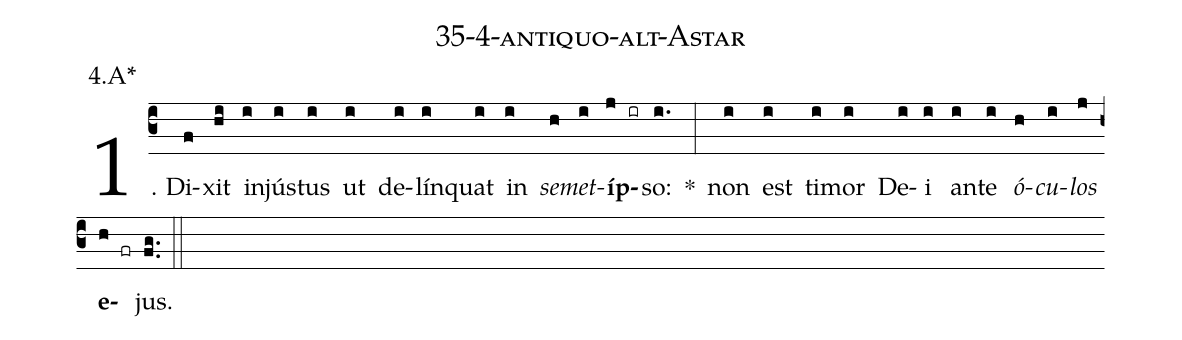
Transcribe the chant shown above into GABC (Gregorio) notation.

name: 35-4-antiquo-alt-Astar;
annotation: 4.A*;
%%
(c3)1. Di(f)xit(hi) in(i)jús(i)tus(i) ut(i) de(i)lín(i)quat(i) in(i) <i>se</i>(h)<i>met</i>(i)<b>íp</b>(j ir)so:(i.) *(:) non(i) est(i) ti(i)mor(i) De(i)i(i) an(i)te(i) <i>ó</i>(h)<i>cu</i>(i)<i>los</i>(j) <b>e</b>(h fr)jus.(fg..) (::)
